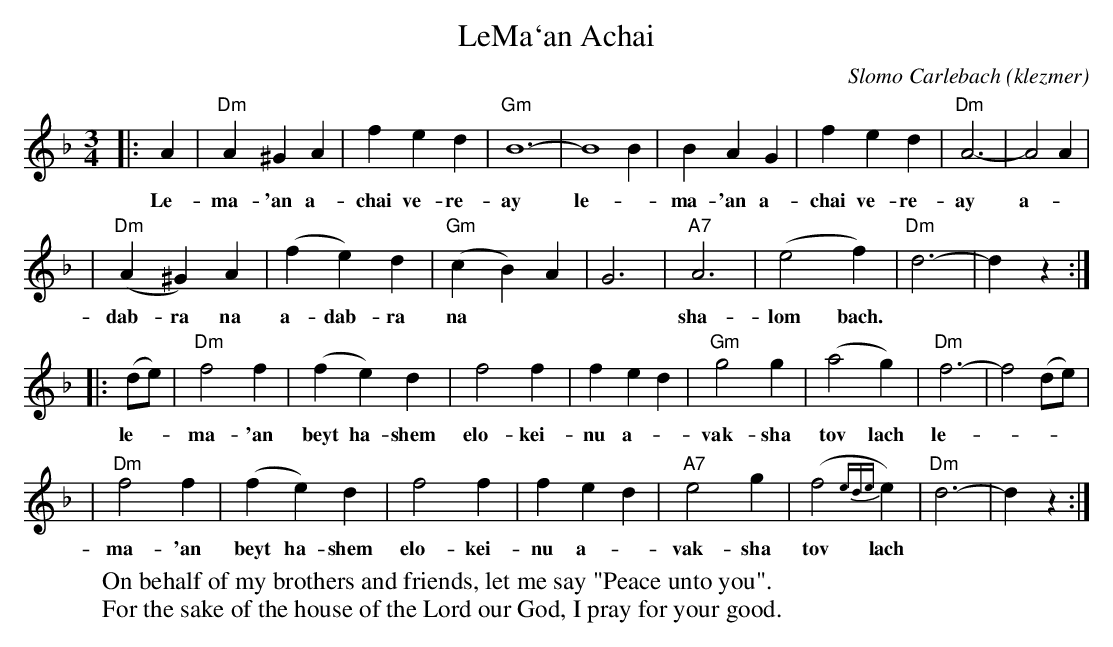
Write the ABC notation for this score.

X:1
T: LeMa`an Achai
O:klezmer
C: Slomo Carlebach
M: 3/4
L: 1/4
K: Dm
|: A \
w: Le-
| "Dm"A ^G A | f e d | "Gm"B6- | B4 B \
w: ma-'an a-chai ve-re-ay le-
| B A G | f e d | "Dm"A3- | A2 A |
w: ma-'an a-chai ve-re-ay a-
| "Dm"(A ^G) A | (f e) d | "Gm"(c B) A | G3 \
w: dab-ra na a-dab-ra na
| "A7"A3 | (e2 f) | "Dm"d3- | dz :|
w: sha-lom bach.
|: (d/e/) \
w: le-
| "Dm"f2 f | (f e) d | f2 f | f e d \
w: ma-'an beyt ha-shem elo-kei-nu a-
| "Gm"g2 g | (a2 g) | "Dm"f3- | f2 (d/e/) |
w: vak-sha tov lach le-
| "Dm"f2 f | (f e) d | f2 f | f e d \
w: ma-'an beyt ha-shem elo-kei-nu a-
| "A7"e2 g | (f2 {ede}e) | "Dm"d3- | dz :|
w: vak-sha tov lach
W: On behalf of my brothers and friends, let me say "Peace unto you".
W: For the sake of the house of the Lord our God, I pray for your good.
